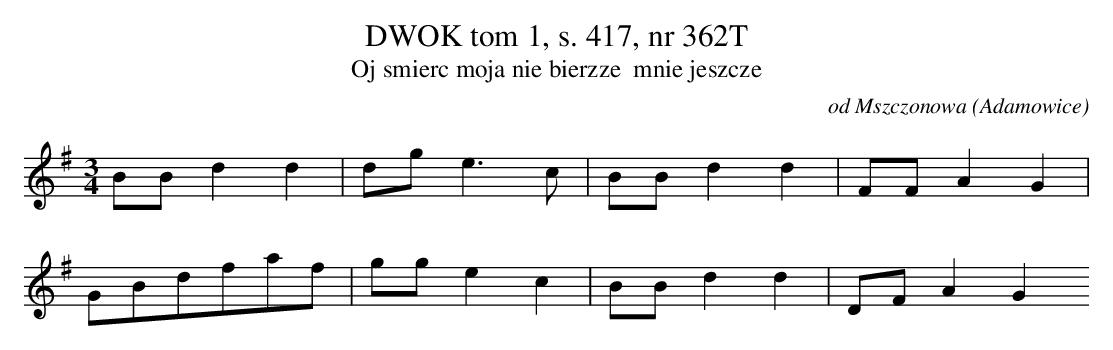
X:1
T: DWOK tom 1, s. 417, nr 362T
T: Oj smierc moja nie bierzze  mnie jeszcze
O: od Mszczonowa (Adamowice)
M: 3/4
L: 1/8
K: G
BBd2d2 | dge3c | BBd2d2 | FFA2G2 |
GBdfaf | gge2c2 | BBd2d2 | DFA2G2
